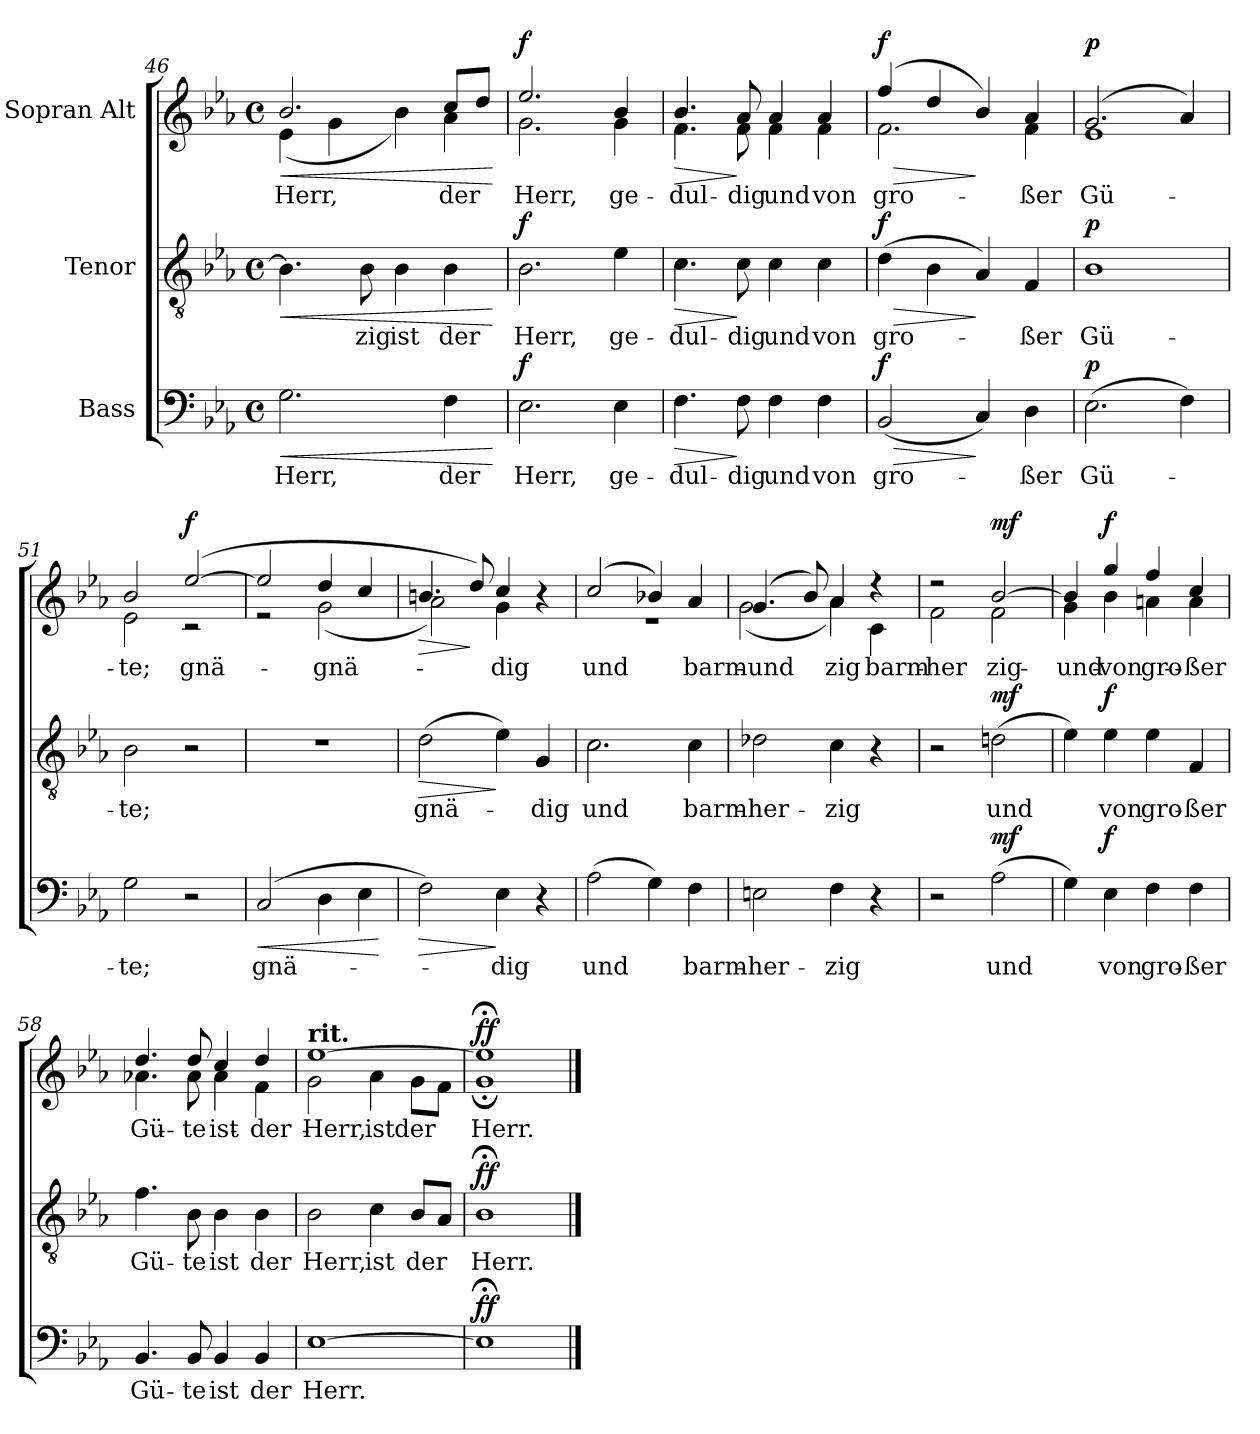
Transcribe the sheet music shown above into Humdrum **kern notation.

**kern	**text	**dynam	**kern	**text	**dynam	**kern	**text	**dynam
*part3	*part3	*part3	*part2	*part2	*part2	*part1	*part1	*part1
*staff3	*staff3	*staff3	*staff2	*staff2	*staff2	*staff1	*staff1	*staff1
*I"Bass	*	*	*I"Tenor	*	*	*I"Sopran Alt	*	*
*clefF4	*	*	*clefGv2	*	*	*clefG2	*	*
*k[b-e-a-]	*	*	*k[b-e-a-]	*	*	*k[b-e-a-]	*	*
*M4/4	*	*	*M4/4	*	*	*M4/4	*	*
*met(c)	*	*	*met(c)	*	*	*met(c)	*	*
=46	=46	=46	=46	=46	=46	=46	=46	=46
!	!LO:LY:b	!LO:HP:b	!	!	!LO:HP:b	!	!LO:LY:b	!LO:HP:b
*	*	*	*	*	*	*^	*	*
2.G\	Herr,	<	4.B-\]	.	<	2.b-/	(4e-\	Herr,	<
.	.	.	.	.	.	.	4g\	.	.
!	!	!	!	!LO:LY:b	!	!	!	!	!
.	.	.	8B-\	-zig	.	.	.	.	.
!	!	!	!	!LO:LY:b	!	!	!	!	!
.	.	.	4B-\	ist	.	.	4b-\)	.	.
!	!LO:LY:b	!	!	!LO:LY:b	!	!	!	!LO:LY:b	!
4F\	der	.	4B-\	der	.	8cc/L	4a-\	der	.
.	.	.	.	.	.	8dd/J	.	.	.
*	*	*	*	*	*	*v	*v	*	*
.	.	[	.	.	[	.	.	[
=47	=47	=47	=47	=47	=47	=47	=47	=47
!	!LO:LY:b	!LO:DY:a	!	!LO:LY:b	!LO:DY:a	!	!LO:LY:b	!LO:DY:a
*	*	*	*	*	*	*^	*	*
2.E-\	Herr,	f	2.B-\	Herr,	f	2.ee-/	2.g\	Herr,	f
!	!LO:LY:b	!	!	!LO:LY:b	!	!	!	!LO:LY:b	!
4E-\	ge-	.	4e-\	ge-	.	4b-/	4g\	ge-	.
=48	=48	=48	=48	=48	=48	=48	=48	=48	=48
!	!LO:LY:b	!LO:HP:b	!	!LO:LY:b	!LO:HP:b	!	!	!LO:LY:b	!LO:HP:b
4.F\	-dul-	>	4.c\	-dul-	>	4.b-/	4.f\	-dul-	>
!	!LO:LY:b	!	!	!LO:LY:b	!	!	!	!LO:LY:b	!
8F\	-dig	]	8c\	-dig	]	8a-/	8f\	dig	]
!	!LO:LY:b	!	!	!LO:LY:b	!	!	!	!LO:LY:b	!
4F\	und	.	4c\	und	.	4a-/	4f\	und	.
!	!LO:LY:b	!	!	!LO:LY:b	!	!	!	!LO:LY:b	!
4F\	von	.	4c\	von	.	4a-/	4f\	von	.
!!LO:LB:g=z	!!
=49	=49	=49	=49	=49	=49	=49	=49	=49	=49
!	!LO:LY:b	!LO:HP:b	!	!LO:LY:b	!LO:HP:b	!	!	!LO:LY:b	!LO:HP:b
!	!	!LO:DY:n=1:a	!	!	!LO:DY:n=1:a	!	!	!	!LO:DY:n=1:a
(2BB-/	gro-	> f	(4d\	gro-	> f	(4ff/	2.f\	gro-	> f
.	.	.	4B-\	.	.	4dd/	.	.	.
4C/)	.	]	4A-/)	.	]	4b-/)	.	.	]
!	!LO:LY:b	!	!	!LO:LY:b	!	!	!	!LO:LY:b	!
4D\	-ßer	.	4F/	-ßer	.	4a-/	4f\	-ßer	.
=50	=50	=50	=50	=50	=50	=50	=50	=50	=50
!	!LO:LY:b	!LO:DY:a	!	!LO:LY:b	!LO:DY:a	!	!	!LO:LY:b	!LO:DY:a
(2.E-\	Gü-	p	1B-	Gü-	p	(2.g/	1e-	Gü-	p
4F\)	.	.	.	.	.	4a-/)	.	.	.
=51	=51	=51	=51	=51	=51	=51	=51	=51	=51
!	!LO:LY:b	!	!	!LO:LY:b	!	!	!	!LO:LY:b	!
2G\	-te;	.	2B-\	-te;	.	2b-/	2e-\	-te;	.
!	!	!	!	!	!	!	!	!LO:LY:b	!LO:DY:a
2r	.	.	2r	.	.	([2ee-/	2r	gnä-	f
=52	=52	=52	=52	=52	=52	=52	=52	=52	=52
!	!LO:LY:b	!LO:HP:b	!	!	!	!	!	!	!
(2C/	gnä-	<	1r	.	.	2ee-/]	2r	.	.
!	!	!	!	!	!	!	!	!LO:LY:b	!
4D\	.	.	.	.	.	4dd/	(2g\	gnä-	.
4E-\	.	.	.	.	.	4cc/	.	.	.
*	*	*	*	*	*	*v	*v	*	*
.	.	[	.	.	.	.	.	.
=53	=53	=53	=53	=53	=53	=53	=53	=53
!	!	!LO:HP:b	!	!LO:LY:b	!LO:HP:b	!	!	!LO:HP:b
*	*	*	*	*	*	*^	*	*
2F\)	.	>	(2d\	gnä-	>	4.bn/	2a-\)	.	>
.	.	.	.	.	.	8dd/)	.	.	]
!	!LO:LY:b	!	!	!	!	!	!	!LO:LY:b	!
!	!	!	!	!	!	!	!	!LO:LY:b	!
4E-\	-dig	]	4e-\)	.	]	4cc/	4g\	-dig	.
!	!	!	!	!LO:LY:b	!	!	!	!	!
4r	.	.	4G/	-dig	.	4r	4ryy	.	.
=54	=54	=54	=54	=54	=54	=54	=54	=54	=54
!	!LO:LY:b	!	!	!LO:LY:b	!	!	!	!LO:LY:b	!
(2A-\	und	.	2.c\	und	.	(2cc/	1r	und	.
4G\)	.	.	.	.	.	4b-X/)	.	.	.
!	!LO:LY:b	!	!	!LO:LY:b	!	!	!	!LO:LY:b	!
4F\	barm-	.	4c\	barm-	.	4a-/	.	barm-	.
!!LO:LB:g=z	!!
=55	=55	=55	=55	=55	=55	=55	=55	=55	=55
!	!LO:LY:b	!	!	!LO:LY:b	!	!	!	!LO:LY:b	!
!	!	!	!	!	!	!	!	!LO:LY:b	!
2En\	-her-	.	2d-X\	-her-	.	(4.g/	(2g\	und	.
.	.	.	.	.	.	8b-/)	.	.	.
!	!LO:LY:b	!	!	!LO:LY:b	!	!	!	!LO:LY:b	!
4F\	-zig	.	4c\	-zig	.	4a-/	4a-\)	-zig	.
!	!	!	!	!	!	!	!	!LO:LY:b	!
4r	.	.	4r	.	.	4r	4c\	barm-	.
=56	=56	=56	=56	=56	=56	=56	=56	=56	=56
!	!	!	!	!	!	!	!	!LO:LY:b	!
2r	.	.	2r	.	.	2r	2f\	-her-	.
!	!LO:LY:b	!	!	!LO:LY:b	!	!	!	!LO:LY:b	!
!	!	!LO:DY:a	!	!	!LO:DY:a	!	!	!LO:LY:b	!LO:DY:a
(2A-\	und	mf	(2dn\	und	mf	[2b-/	2f\	-zig	mf
=57	=57	=57	=57	=57	=57	=57	=57	=57	=57
!	!	!	!	!	!	!	!	!LO:LY:b	!
4G\)	.	.	4e-\)	.	.	4b-/]	4g\	und	.
!	!LO:LY:b	!LO:DY:a	!	!LO:LY:b	!LO:DY:a	!	!	!LO:LY:b	!LO:DY:a
4E-\	von	f	4e-\	von	f	4gg/	4b-\	von	f
!	!LO:LY:b	!	!	!LO:LY:b	!	!	!	!LO:LY:b	!
4F\	gro-	.	4e-\	gro-	.	4ff/	4an\	gro-	.
!	!LO:LY:b	!	!	!LO:LY:b	!	!	!	!LO:LY:b	!
4F\	-ßer	.	4F/	-ßer	.	4cc/	4a\	-ßer	.
=58	=58	=58	=58	=58	=58	=58	=58	=58	=58
!	!LO:LY:b	!	!	!LO:LY:b	!	!	!	!LO:LY:b	!
4.BB-/	Gü-	.	4.f\	Gü-	.	4.dd/	4.a-X\	Gü-	.
!	!LO:LY:b	!	!	!LO:LY:b	!	!	!	!LO:LY:b	!
8BB-/	-te	.	8B-\	-te	.	8dd/	8a-\	-te	.
!	!LO:LY:b	!	!	!LO:LY:b	!	!	!	!LO:LY:b	!
4BB-/	ist	.	4B-\	ist	.	4cc/	4a-\	ist	.
!	!LO:LY:b	!	!	!LO:LY:b	!	!	!	!LO:LY:b	!
4BB-/	der	.	4B-\	der	.	4dd/	4f\	der	.
=59	=59	=59	=59	=59	=59	=59	=59	=59	=59
!	!	!	!	!	!	!LO:TX:a:B:t=rit.	!	!	!
!	!LO:LY:b	!	!	!LO:LY:b	!	!	!	!LO:LY:b	!
!	!	!	!	!	!	!	!	!LO:LY:b	!
[1E-	Herr.	.	2B-\	Herr,	.	[1ee-	2g\	Herr,	.
!	!	!	!	!LO:LY:b	!	!	!	!LO:LY:b	!
.	.	.	4c\	ist	.	.	4a-\	ist	.
!	!	!	!	!LO:LY:b	!	!	!	!LO:LY:b	!
.	.	.	8B-/L	der	.	.	8g\L	der	.
.	.	.	8A-/J	.	.	.	8f\J	.	.
=60	=60	=60	=60	=60	=60	=60	=60	=60	=60
!	!	!LO:DY:a	!	!LO:LY:b	!LO:DY:a	!	!	!LO:LY:b	!LO:DY:a
1E-;<]	.	ff	1B-;<	Herr.	ff	1ee-;<]	1g;	Herr.	ff
*	*	*	*	*	*	*v	*v	*	*
==	==	==	==	==	==	==	==	==
*-	*-	*-	*-	*-	*-	*-	*-	*-
